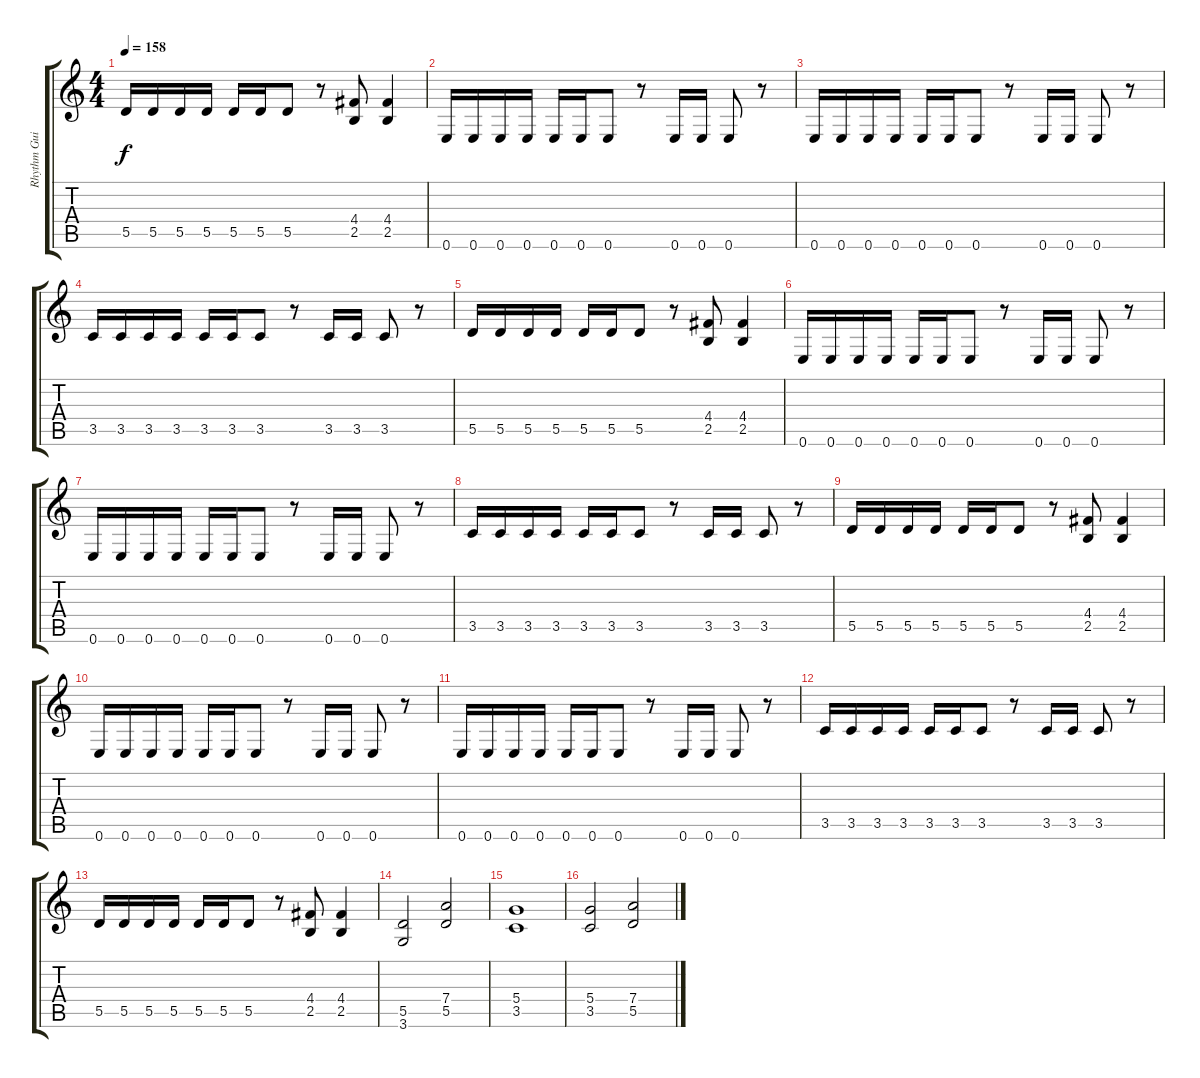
\track ("Rhythm Guitar" "Rhythm Gui") {instrument distortionguitar}
\staff {score tabs}
\tuning (E4 B3 G3 D3 A2 E2) {hide}
\ts (4 4)
\tempo 158
\clef g2
\ks c
5.5.16{dy f} 5.5.16 5.5.16 5.5.16 5.5.16 5.5.16 5.5.8 r.8 (4.4 2.5).8 (4.4 2.5).4 |
0.6.16 0.6.16 0.6.16 0.6.16 0.6.16 0.6.16 0.6.8 r.8 0.6.16 0.6.16 0.6.8 r.8 |
0.6.16 0.6.16 0.6.16 0.6.16 0.6.16 0.6.16 0.6.8 r.8 0.6.16 0.6.16 0.6.8 r.8 |
3.5.16 3.5.16 3.5.16 3.5.16 3.5.16 3.5.16 3.5.8 r.8 3.5.16 3.5.16 3.5.8 r.8 |
5.5.16 5.5.16 5.5.16 5.5.16 5.5.16 5.5.16 5.5.8 r.8 (4.4 2.5).8 (4.4 2.5).4 |
0.6.16 0.6.16 0.6.16 0.6.16 0.6.16 0.6.16 0.6.8 r.8 0.6.16 0.6.16 0.6.8 r.8 |
0.6.16 0.6.16 0.6.16 0.6.16 0.6.16 0.6.16 0.6.8 r.8 0.6.16 0.6.16 0.6.8 r.8 |
3.5.16 3.5.16 3.5.16 3.5.16 3.5.16 3.5.16 3.5.8 r.8 3.5.16 3.5.16 3.5.8 r.8 |
5.5.16 5.5.16 5.5.16 5.5.16 5.5.16 5.5.16 5.5.8 r.8 (4.4 2.5).8 (4.4 2.5).4 |
0.6.16 0.6.16 0.6.16 0.6.16 0.6.16 0.6.16 0.6.8 r.8 0.6.16 0.6.16 0.6.8 r.8 |
0.6.16 0.6.16 0.6.16 0.6.16 0.6.16 0.6.16 0.6.8 r.8 0.6.16 0.6.16 0.6.8 r.8 |
3.5.16 3.5.16 3.5.16 3.5.16 3.5.16 3.5.16 3.5.8 r.8 3.5.16 3.5.16 3.5.8 r.8 |
5.5.16 5.5.16 5.5.16 5.5.16 5.5.16 5.5.16 5.5.8 r.8 (4.4 2.5).8 (4.4 2.5).4 |
(5.5 3.6).2 (7.4 5.5).2 |
(5.4 3.5).1 |
(5.4 3.5).2 (7.4 5.5).2
